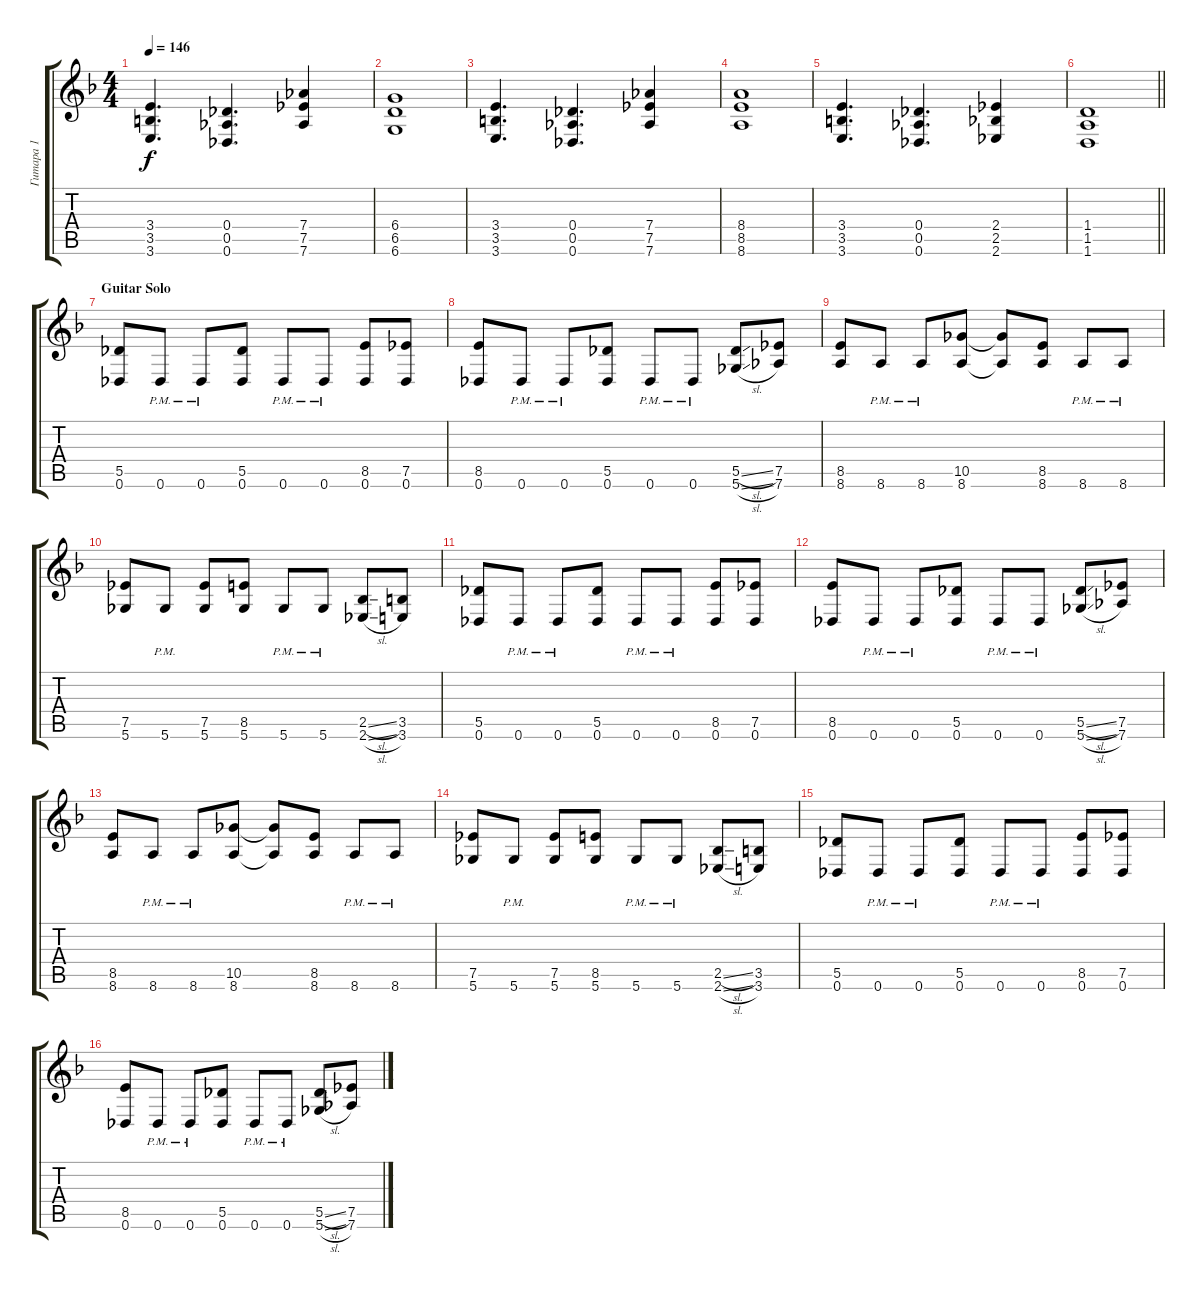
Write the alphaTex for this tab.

\track ("Гитара 1" "Гитара 1") {instrument distortionguitar}
\staff {score tabs}
\tuning (Eb4 Bb3 Gb3 Db3 Ab2 Db2) {hide}
\ts (4 4)
\tempo 146
\clef g2
\ks dminor
(3.4 3.5 3.6).4{d dy f} (0.4 0.5 0.6).4{d} (7.4 7.5 7.6).4 |
(6.4 6.5 6.6).1 |
(3.4 3.5 3.6).4{d} (0.4 0.5 0.6).4{d} (7.4 7.5 7.6).4 |
(8.4 8.5 8.6).1 |
(3.4 3.5 3.6).4{d} (0.4 0.5 0.6).4{d} (2.4 2.5 2.6).4 |
\barLineRight lightlight
(1.4 1.5 1.6).1 |
\section ("" "Guitar Solo")
(5.5 0.6).8 0.6{pm}.8 0.6{pm}.8 (5.5 0.6).8 0.6{pm}.8 0.6{pm}.8 (8.5 0.6).8 (7.5 0.6).8 |
(8.5 0.6).8 0.6{pm}.8 0.6{pm}.8 (5.5 0.6).8 0.6{pm}.8 0.6{pm}.8 (5.5{sl} 5.6{sl}).8 (7.5 7.6).8 |
(8.5 8.6).8 8.6{pm}.8 8.6{pm}.8 (10.5 8.6).8 (10.5{t} 8.6{t}).8 (8.5 8.6).8 8.6{pm}.8 8.6{pm}.8 |
(7.5 5.6).8 5.6{pm}.8 (7.5 5.6).8 (8.5 5.6).8 5.6{pm}.8 5.6{pm}.8 (2.5{sl} 2.6{sl}).8 (3.5 3.6).8 |
(5.5 0.6).8 0.6{pm}.8 0.6{pm}.8 (5.5 0.6).8 0.6{pm}.8 0.6{pm}.8 (8.5 0.6).8 (7.5 0.6).8 |
(8.5 0.6).8 0.6{pm}.8 0.6{pm}.8 (5.5 0.6).8 0.6{pm}.8 0.6{pm}.8 (5.5{sl} 5.6{sl}).8 (7.5 7.6).8 |
(8.5 8.6).8 8.6{pm}.8 8.6{pm}.8 (10.5 8.6).8 (10.5{t} 8.6{t}).8 (8.5 8.6).8 8.6{pm}.8 8.6{pm}.8 |
(7.5 5.6).8 5.6{pm}.8 (7.5 5.6).8 (8.5 5.6).8 5.6{pm}.8 5.6{pm}.8 (2.5{sl} 2.6{sl}).8 (3.5 3.6).8 |
(5.5 0.6).8 0.6{pm}.8 0.6{pm}.8 (5.5 0.6).8 0.6{pm}.8 0.6{pm}.8 (8.5 0.6).8 (7.5 0.6).8 |
(8.5 0.6).8 0.6{pm}.8 0.6{pm}.8 (5.5 0.6).8 0.6{pm}.8 0.6{pm}.8 (5.5{sl} 5.6{sl}).8 (7.5 7.6).8
